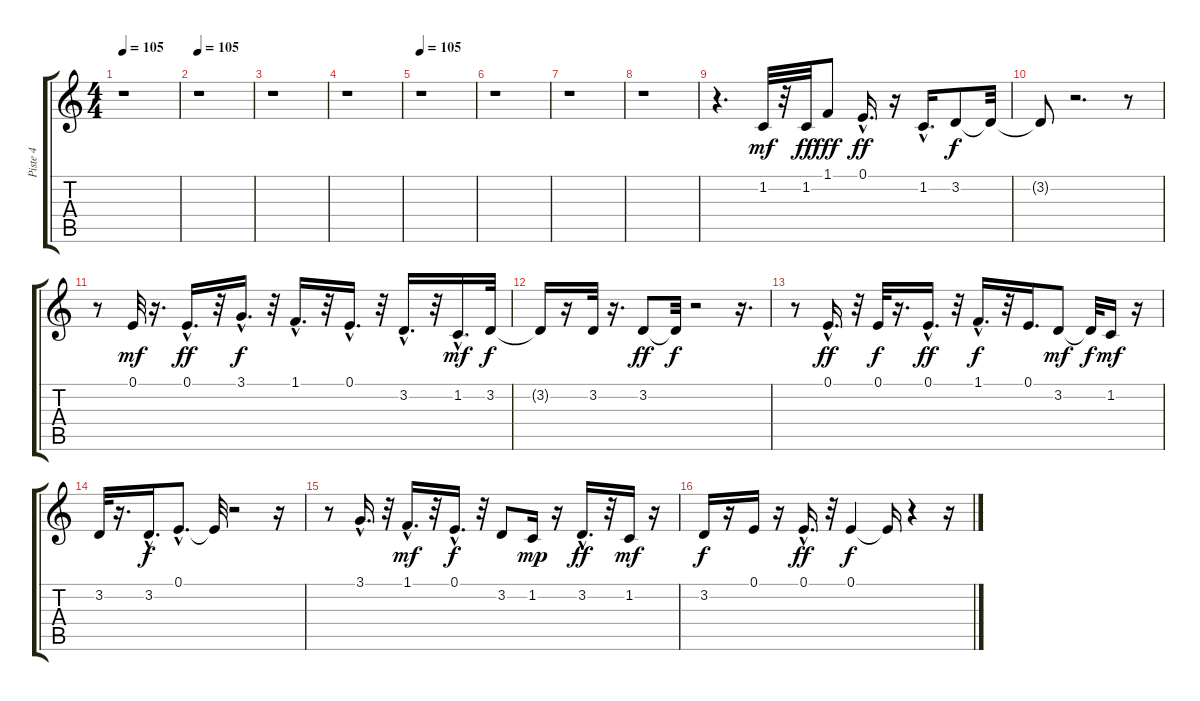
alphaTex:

\track ("Piste 4" "Piste 4") {instrument lead6voice}
\staff {score tabs}
\tuning (E4 B3 G3 D3 A2 E2) {hide}
\ts (4 4)
\tempo 105
\clef g2
\ks c
r.1{dy mf instrument lead6voice} |
\tempo 105
r.1 |
r.1 |
r.1 |
\tempo 105
r.1 |
r.1 |
r.1 |
r.1 |
r.4{d} 1.2.32 r.32 1.2.32{dy ff} 1.1.8{dy fff} 0.1{hac}.16{d dy ff} r.16 1.2{hac}.16{d} 3.2.8{dy f} 3.2{t}.32 |
3.2{t}.8 r.2{d} r.8 |
r.8 0.1.32{dy mf} r.16{d} 0.1{hac}.16{d dy ff} r.32 3.1{hac}.16{d dy f} r.32 1.1{hac}.16{d} r.32 0.1{hac}.16{d} r.32 3.2{hac}.16{d} r.32 1.2{hac}.16{d dy mf} 3.2.32{dy f} |
3.2{t}.16 r.16 3.2.32 r.16{d} 3.2.8{dy ff} 3.2{t}.32{dy f} r.2 r.16{d} |
r.8 0.1{hac}.16{d dy ff} r.32 0.1.32{dy f} r.16{d} 0.1{hac}.16{d dy ff} r.32 1.1{hac}.16{d dy f} r.32 0.1.16{d} 3.2.8{dy mf} 3.2{t}.32{dy f} 1.2.16{dy mf} r.16 |
3.2.32 r.16{d} 3.2{hac}.16{d dy f} 0.1{hac}.8{d} 0.1{t}.32 r.2 r.16 |
r.8 3.1{hac}.16{d} r.32 1.1{hac}.16{d dy mf} r.32 0.1{hac}.16{d dy f} r.32 3.2.8 1.2.16{dy mp} r.16 3.2{hac}.16{d dy ff} r.32 1.2.16{dy mf} r.16 |
3.2.16{dy f} r.16 0.1.16 r.16 0.1{hac}.16{d dy ff} r.32 0.1.4{dy f} 0.1{t}.16 r.4 r.16
